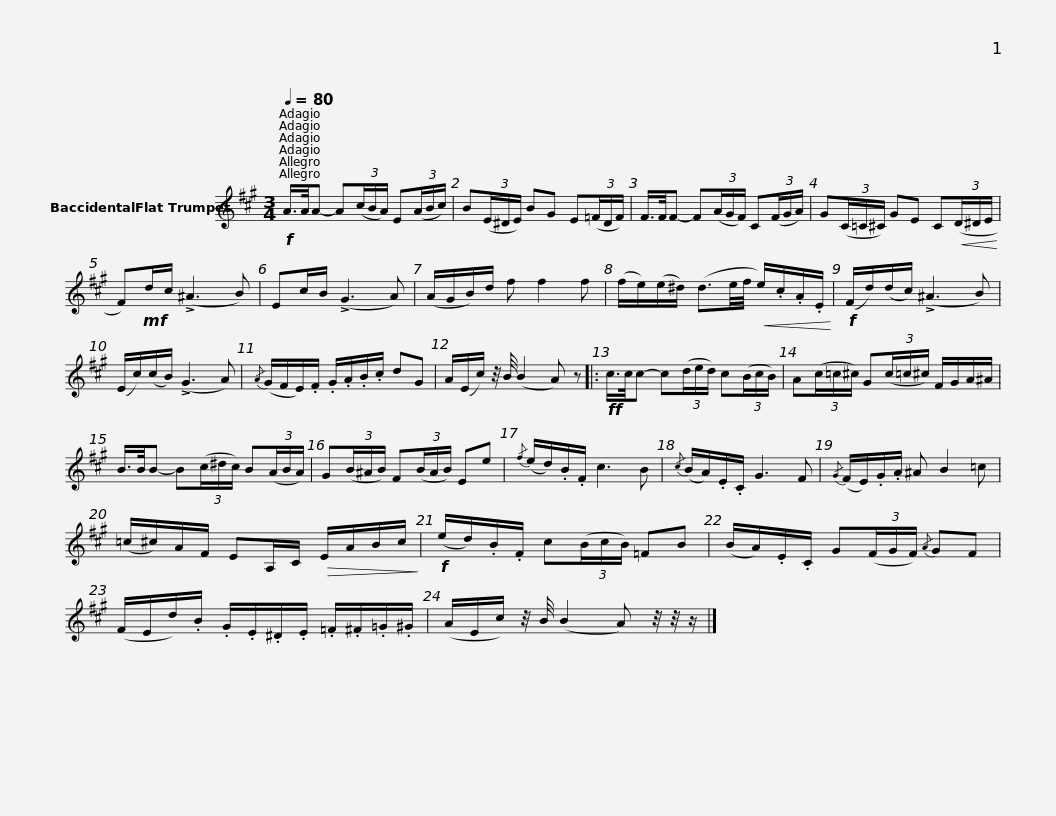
X:1
L:1/8
Q:1/4=80
M:3/4
I:linebreak $
K:none
V:1 treble transpose=-2
V:1
[K:A]!f! A/>A/A- A(3(c/B/A/) E(3(A/B/c/) | B(3(E/^D/E/) BG E(3(=F/D/F/) | F/>F/F- F(3(A/G/F/) C(3(F/G/A/) |$ G(3(C/=C/^C/) GE C!<(!(3(D/^D/E/!<)! | F)!mf!d/c/ (!>!^A3 B) | %5
 Ec/B/ (!>!G3 A) | (A/G/B/)d/ f f2 f |$ (f/e/)(e/^d/) (d3/2e/4f/4!<(! e/).c/.A/.E/!<)! |!f! (F/d/)(d/c/) (!>!^A3 B) | (E/c/)(c/B/) (!>!G3 A) | %10
{/A} (G/F/E/).F/ .G/.A/.B/.c/ dG |$ A/(E/c/) z/4 B/4 (B2 A) z |:!ff! c/>c/c- c(3(d/e/d/) c(3(B/c/B/) | A(3(c/=c/^c/) G(3(c/=c/^c/) F/G/A/^A/ |$ B/>B/B- B(3(c/^d/c/) B(3(A/B/A/) | %15
 G(3(B/^A/B/) F(3(B/A/B/) Ee |{/f} (e/d/).B/.F/ c3 B |{/c} (B/A/).E/.C/ G3 F |${/G} (F/E/).G/.A/ ^A B2 =c | (=c/^c/)A/F/ EA,/C/!>(! E/A/B/c/!>)! | %20
!f! (e/d/).B/.F/ c(3(B/c/B/) =FB |$ (B/A/).E/.C/ G(3(F/G/F/){/A} GF | (F/E/d/).B/ .G/.E/.^D/.E/ .=F/.^F/.=G/.^G/ | (A/E/c/) z/4 B/4 (B2 A) z/4 z/4 z/ |] %24
